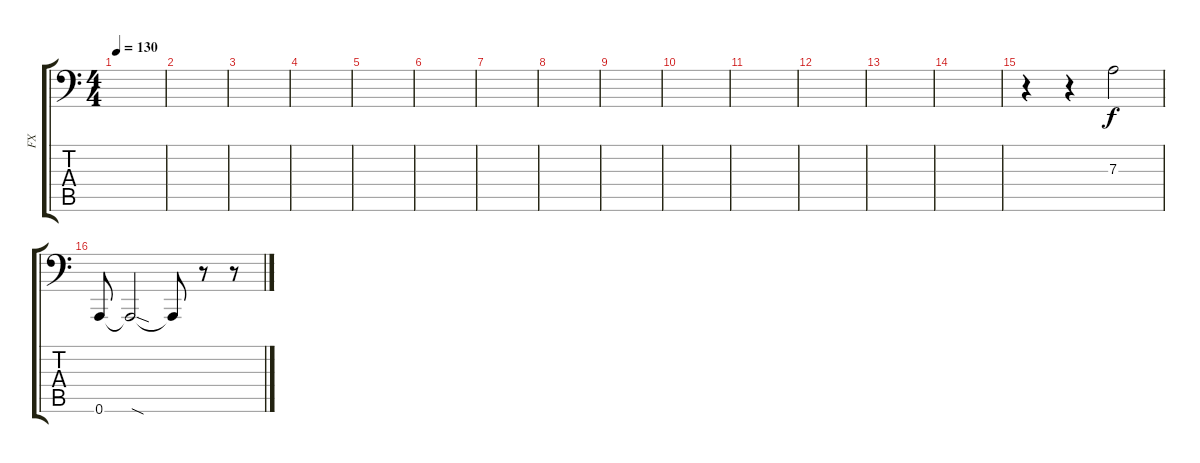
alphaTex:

\track ("FX" "FX") {instrument ocarina}
\staff {score tabs}
\tuning (B3 Gb3 D3 A2 E2 A1) {hide}
\ts (4 4)
\tempo 130
\clef f4
\ks c
|
|
|
|
|
|
|
|
|
|
|
|
|
|
r.4{instrument reversecymbal} r.4 7.3.2 |
0.6.8{instrument ocarina} 0.6{sod t}.2 0.6{t}.8 r.8 r.8
